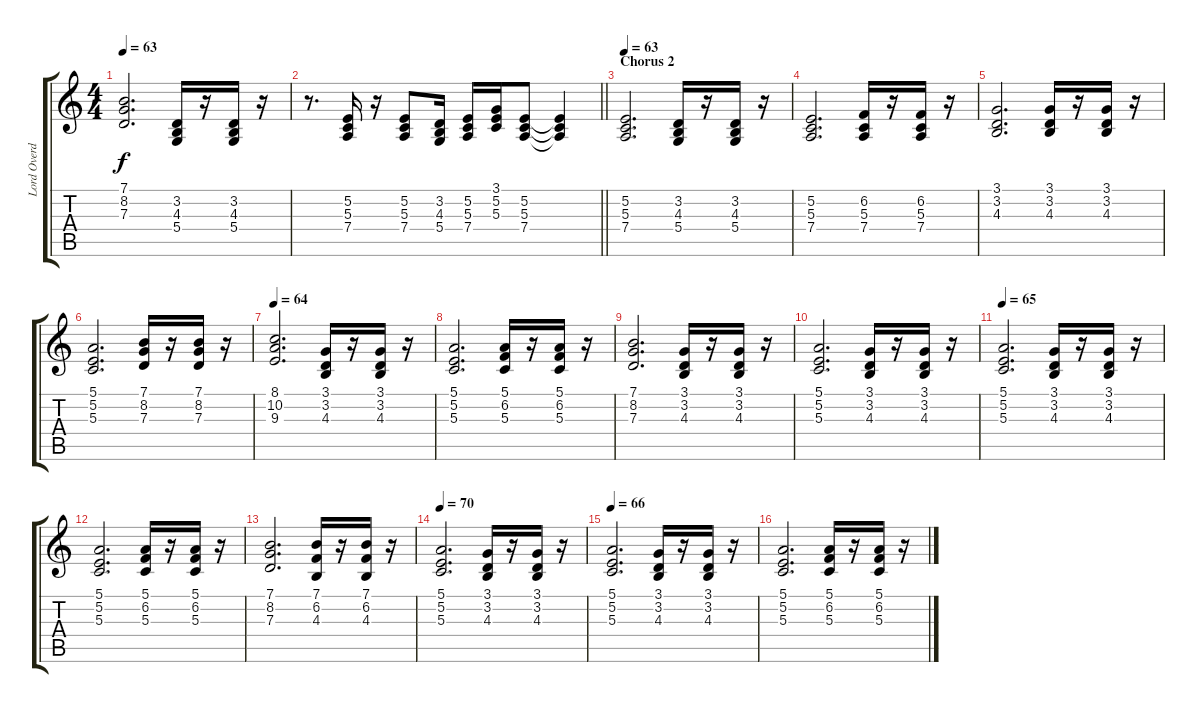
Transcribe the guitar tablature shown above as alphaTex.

\track ("Lord Overdub" "Lord Overd") {instrument drawbarorgan}
\staff {score tabs}
\tuning (E4 B3 G3 D3 A2 E2) {hide}
\ts (4 4)
\tempo 63
\clef g2
\ks c
(7.1 8.2 7.3).2{d dy f} (3.2 4.3 5.4).16 r.16 (3.2 4.3 5.4).16 r.16 |
\barLineRight lightlight
r.8{d} (5.2 5.3 7.4).16 r.16 (5.2 5.3 7.4).8 (3.2 4.3 5.4).16 (5.2 5.3 7.4).16 (3.1 5.2 5.3).16 (5.2 5.3 7.4).8 (5.2{t} 5.3{t} 7.4{t}).4 |
\section ("" "Chorus 2")
\tempo 63
(5.2 5.3 7.4).2{d} (3.2 4.3 5.4).16 r.16 (3.2 4.3 5.4).16 r.16 |
(5.2 5.3 7.4).2{d} (6.2 5.3 7.4).16 r.16 (6.2 5.3 7.4).16 r.16 |
(3.1 3.2 4.3).2{d} (3.1 3.2 4.3).16 r.16 (3.1 3.2 4.3).16 r.16 |
(5.1 5.2 5.3).2{d} (7.1 8.2 7.3).16 r.16 (7.1 8.2 7.3).16 r.16 |
\tempo 64
(8.1 10.2 9.3).2{d} (3.1 3.2 4.3).16 r.16 (3.1 3.2 4.3).16 r.16 |
(5.1 5.2 5.3).2{d} (5.1 6.2 5.3).16 r.16 (5.1 6.2 5.3).16 r.16 |
(7.1 8.2 7.3).2{d} (3.1 3.2 4.3).16 r.16 (3.1 3.2 4.3).16 r.16 |
(5.1 5.2 5.3).2{d} (3.1 3.2 4.3).16 r.16 (3.1 3.2 4.3).16 r.16 |
\tempo 65
(5.1 5.2 5.3).2{d} (3.1 3.2 4.3).16 r.16 (3.1 3.2 4.3).16 r.16 |
(5.1 5.2 5.3).2{d} (5.1 6.2 5.3).16 r.16 (5.1 6.2 5.3).16 r.16 |
(7.1 8.2 7.3).2{d} (7.1 6.2 4.3).16 r.16 (7.1 6.2 4.3).16 r.16 |
\tempo 70
(5.1 5.2 5.3).2{d} (3.1 3.2 4.3).16 r.16 (3.1 3.2 4.3).16 r.16 |
\tempo 65
\tempo 66
(5.1 5.2 5.3).2{d} (3.1 3.2 4.3).16 r.16 (3.1 3.2 4.3).16 r.16 |
(5.1 5.2 5.3).2{d} (5.1 6.2 5.3).16 r.16 (5.1 6.2 5.3).16 r.16
